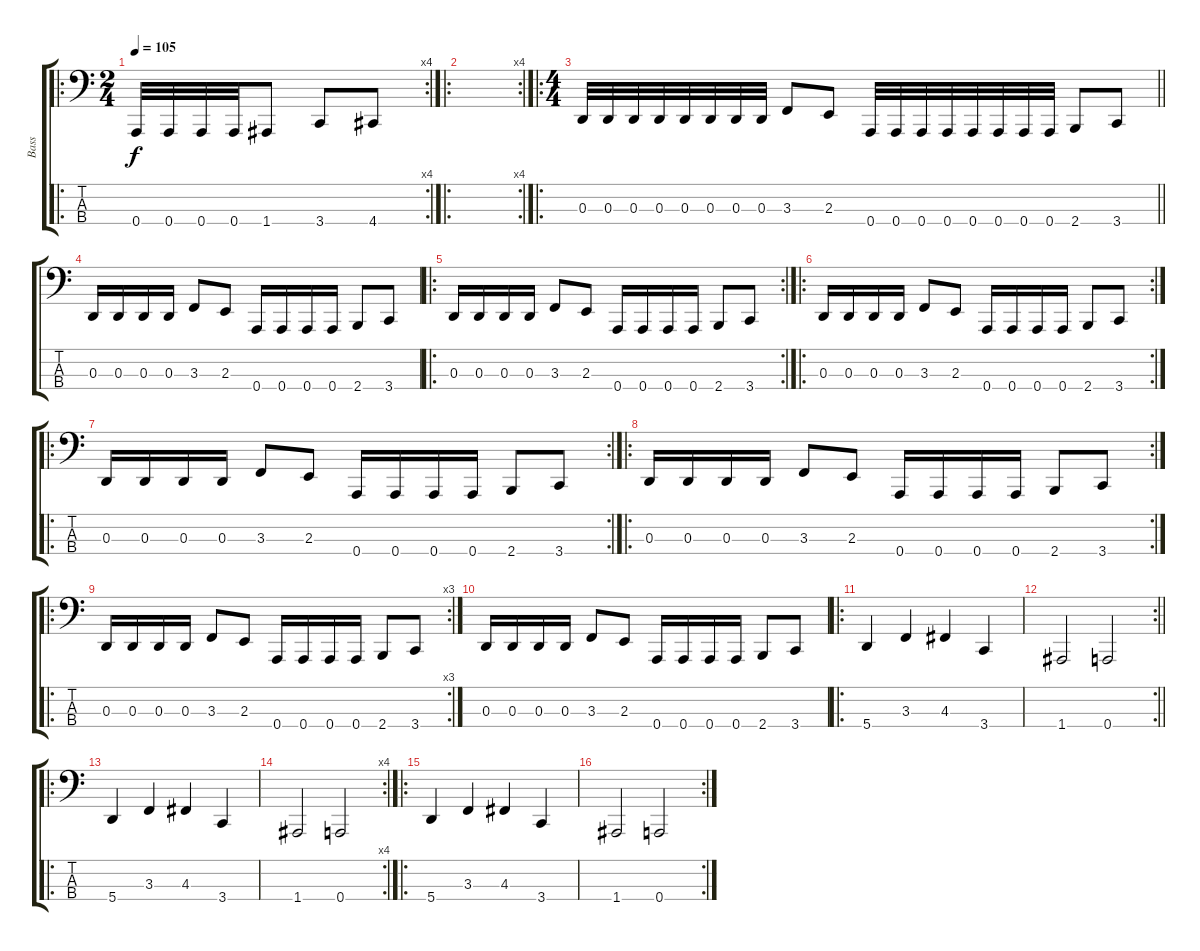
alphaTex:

\track ("Bass" "Bass") {instrument electricbasspick}
\staff {score tabs}
\tuning (C2 G1 D1 A0) {hide}
\ro
\rc 4
\ts (2 4)
\tempo 105
\clef f4
\ks c
0.4.32{dy f instrument electricbasspick} 0.4.32 0.4.32 0.4.32 1.4.8 3.4.8 4.4.8 |
\ro
\rc 4
|
\ro
\ts (4 4)
\barLineRight lightlight
0.3.32 0.3.32 0.3.32 0.3.32 0.3.32 0.3.32 0.3.32 0.3.32 3.3.8 2.3.8 0.4.32 0.4.32 0.4.32 0.4.32 0.4.32 0.4.32 0.4.32 0.4.32 2.4.8 3.4.8 |
0.3.16 0.3.16 0.3.16 0.3.16 3.3.8 2.3.8 0.4.16 0.4.16 0.4.16 0.4.16 2.4.8 3.4.8 |
\ro
\rc 2
0.3.16 0.3.16 0.3.16 0.3.16 3.3.8 2.3.8 0.4.16 0.4.16 0.4.16 0.4.16 2.4.8 3.4.8 |
\ro
\rc 2
0.3.16 0.3.16 0.3.16 0.3.16 3.3.8 2.3.8 0.4.16 0.4.16 0.4.16 0.4.16 2.4.8 3.4.8 |
\ro
\rc 2
0.3.16 0.3.16 0.3.16 0.3.16 3.3.8 2.3.8 0.4.16 0.4.16 0.4.16 0.4.16 2.4.8 3.4.8 |
\ro
\rc 2
0.3.16 0.3.16 0.3.16 0.3.16 3.3.8 2.3.8 0.4.16 0.4.16 0.4.16 0.4.16 2.4.8 3.4.8 |
\ro
\rc 3
0.3.16 0.3.16 0.3.16 0.3.16 3.3.8 2.3.8 0.4.16 0.4.16 0.4.16 0.4.16 2.4.8 3.4.8 |
0.3.16 0.3.16 0.3.16 0.3.16 3.3.8 2.3.8 0.4.16 0.4.16 0.4.16 0.4.16 2.4.8 3.4.8 |
\ro
5.4.4 3.3.4 4.3.4 3.4.4 |
\rc 2
\barLineRight lightlight
1.4.2 0.4.2 |
\ro
5.4.4 3.3.4 4.3.4 3.4.4 |
\rc 4
1.4.2 0.4.2 |
\ro
5.4.4 3.3.4 4.3.4 3.4.4 |
\rc 2
1.4.2 0.4.2
